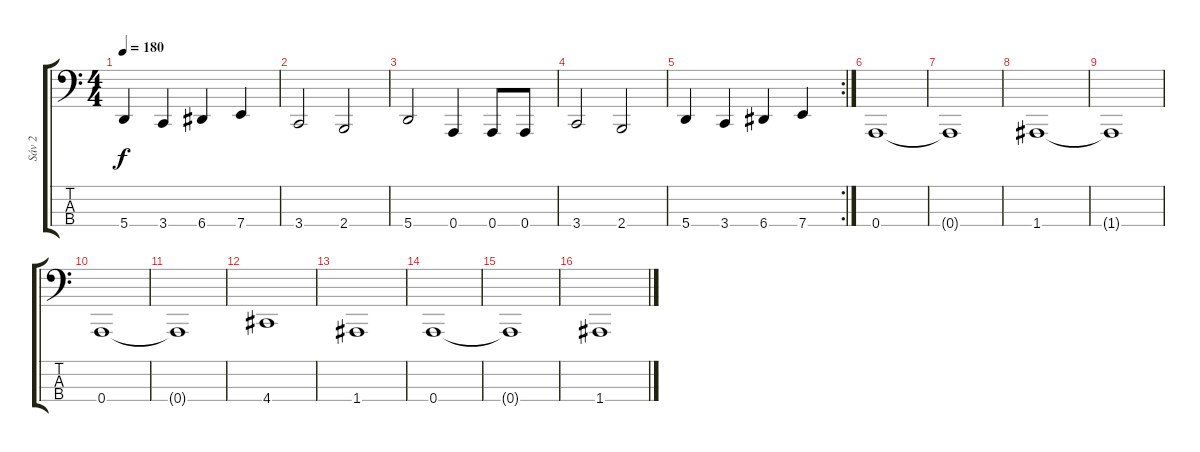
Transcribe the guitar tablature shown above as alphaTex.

\track ("Sáv 2" "Sáv 2") {instrument slapbass2}
\staff {score tabs}
\tuning (D2 A1 E1 A0) {hide}
\ts (4 4)
\tempo 180
\clef f4
\ks c
5.4.4{dy f} 3.4.4 6.4.4 7.4.4 |
3.4.2 2.4.2 |
5.4.2 0.4.4 0.4.8 0.4.8 |
3.4.2 2.4.2 |
\rc 2
5.4.4 3.4.4 6.4.4 7.4.4 |
0.4.1 |
0.4{t}.1 |
1.4.1 |
1.4{t}.1 |
0.4.1 |
0.4{t}.1 |
4.4.1 |
1.4.1 |
0.4.1 |
0.4{t}.1 |
1.4.1
